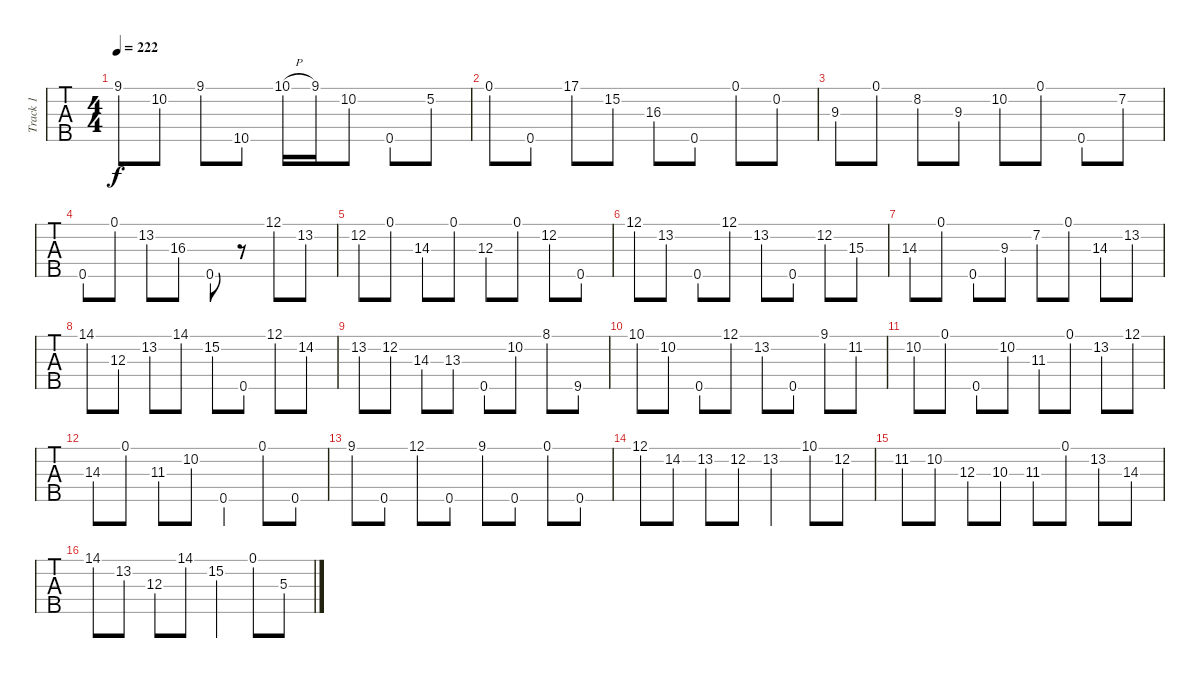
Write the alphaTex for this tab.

\track ("Track 1" "Track 1") {instrument banjo bank 1}
\staff {tabs}
\tuning (D4 B3 G3 D3 G4) {hide}
\displaytranspose 12
\ts (4 4)
\tempo 222
\clef g2
\ks c
9.1.8{dy f} 10.2.8 9.1.8 10.5.8 10.1{h}.16 9.1.16 10.2.8 0.5.8 5.2.8 |
0.1.8 0.5.8 17.1.8 15.2.8 16.3.8 0.5.8 0.1.8 0.2.8 |
9.3.8 0.1.8 8.2.8 9.3.8 10.2.8 0.1.8 0.5.8 7.2.8 |
0.5.8 0.1.8 13.2.8 16.3.8 0.5.8 r.8 12.1.8 13.2.8 |
12.2.8 0.1.8 14.3.8 0.1.8 12.3.8 0.1.8 12.2.8 0.5.8 |
12.1.8 13.2.8 0.5.8 12.1.8 13.2.8 0.5.8 12.2.8 15.3.8 |
14.3.8 0.1.8 0.5.8 9.3.8 7.2.8 0.1.8 14.3.8 13.2.8 |
14.1.8 12.3.8 13.2.8 14.1.8 15.2.8 0.5.8 12.1.8 14.2.8 |
13.2.8 12.2.8 14.3.8 13.3.8 0.5.8 10.2.8 8.1.8 9.5.8 |
10.1.8 10.2.8 0.5.8 12.1.8 13.2.8 0.5.8 9.1.8 11.2.8 |
10.2.8 0.1.8 0.5.8 10.2.8 11.3.8 0.1.8 13.2.8 12.1.8 |
14.3.8 0.1.8 11.3.8 10.2.8 0.5.4 0.1.8 0.5.8 |
9.1.8 0.5.8 12.1.8 0.5.8 9.1.8 0.5.8 0.1.8 0.5.8 |
12.1.8 14.2.8 13.2.8 12.2.8 13.2.4 10.1.8 12.2.8 |
11.2.8 10.2.8 12.3.8 10.3.8 11.3.8 0.1.8 13.2.8 14.3.8 |
14.1.8 13.2.8 12.3.8 14.1.8 15.2.4 0.1.8 5.3.8
